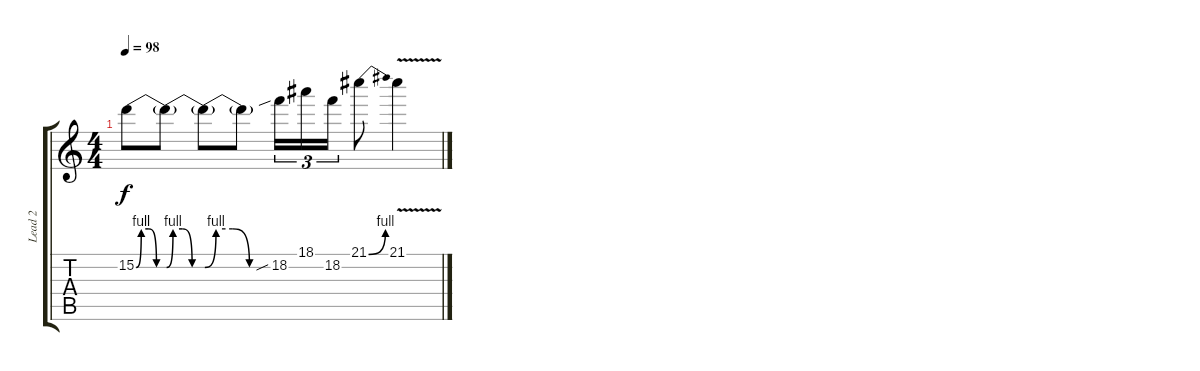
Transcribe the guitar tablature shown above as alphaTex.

\track ("Lead 2" "Lead 2") {instrument distortionguitar}
\staff {score tabs}
\tuning (E4 B3 G3 D3 A2 E2) {hide}
\ts (4 4)
\tempo 98
\clef g2
\ks c
15.2{be (custom 0 0 10 4 25 4 40 0 60 0)}.8{dy f} 15.2{be (custom 0 0 10 4 25 4 40 0 60 0) t}.8 15.2{be (custom 0 0 10 4 25 4 40 0 60 0) t}.8 15.2{t}.8 18.2{sib}.16{tu (3 2)} 18.1.16{tu (3 2)} 18.2.16{tu (3 2)} 21.1{be (bend 0 0 60 4)}.8 21.1{v}.4
